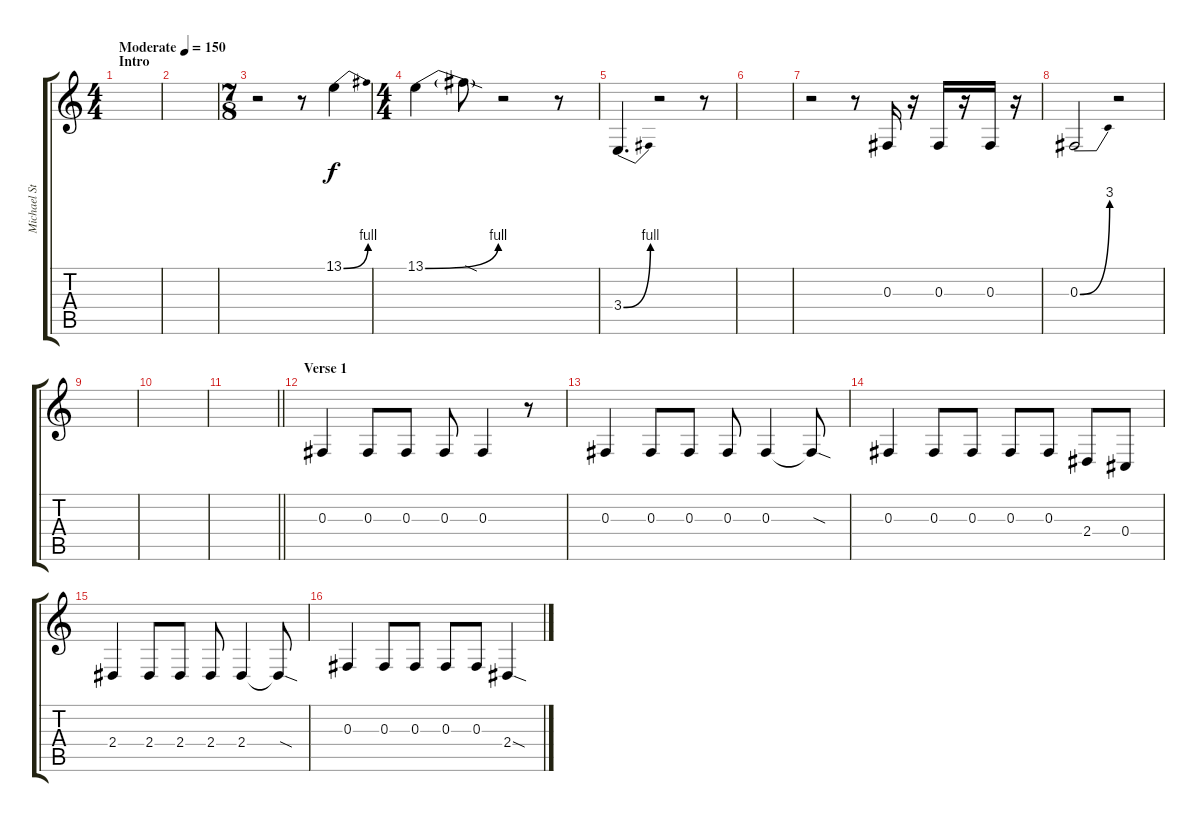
\track ("Michael Starr" "Michael St") {instrument cello}
\staff {score tabs}
\tuning (Eb4 Bb3 Gb3 Db3 Ab2 Eb2) {hide}
\ts (4 4)
\section ("" "Intro")
\tempo (150 "Moderate")
\clef g2
\ks c
|
|
\ts (7 8)
r.2 r.8 13.1{be (bend 0 0 60 4)}.4 |
\ts (4 4)
13.1{be (bend 0 0 60 4)}.4 13.1{sod t}.8 r.2 r.8 |
3.4{be (bend 0 0 60 4)}.4{d} r.2 r.8 |
|
r.2 r.8 0.3.16 r.16 0.3.16 r.16 0.3.16 r.16 |
0.3{be (bend 0 0 60 12)}.2 r.2 |
|
|
\barLineRight lightlight
|
\section ("" "Verse 1")
0.3.4 0.3.8 0.3.8 0.3.8 0.3.4 r.8 |
0.3.4 0.3.8 0.3.8 0.3.8 0.3.4 0.3{sod t}.8 |
0.3.4 0.3.8 0.3.8 0.3.8 0.3.8 2.4.8 0.4.8 |
2.4.4 2.4.8 2.4.8 2.4.8 2.4.4 2.4{sod t}.8 |
0.3.4 0.3.8 0.3.8 0.3.8 0.3.8 2.4{sod}.4
